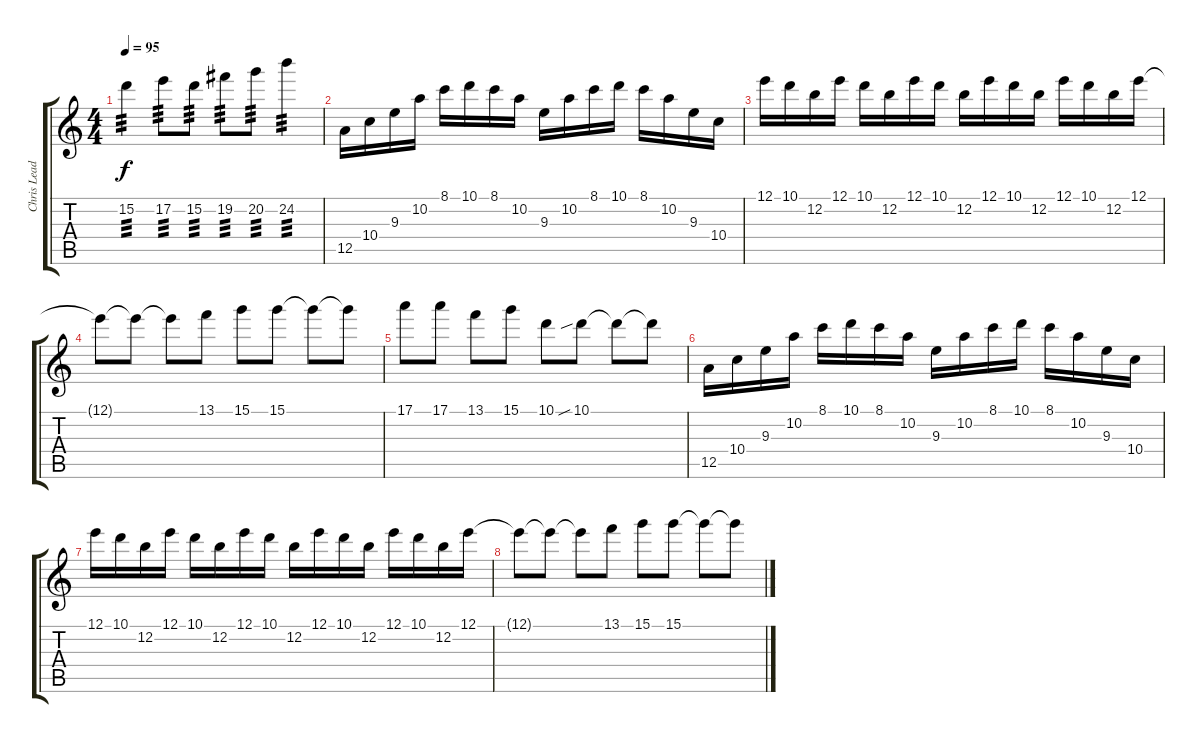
\track ("Chris Lead guitar" "Chris Lead") {instrument distortionguitar}
\staff {score tabs}
\tuning (E4 B3 G3 D3 A2 D2) {hide}
\ts (4 4)
\tempo 95
\clef g2
\ks c
15.2.4{tp 3 dy f} 17.2.8{tp 3} 15.2.8{tp 3} 19.2.8{tp 3} 20.2.8{tp 3} 24.2.4{tp 3} |
12.5.16 10.4.16 9.3.16 10.2.16 8.1.16 10.1.16 8.1.16 10.2.16 9.3.16 10.2.16 8.1.16 10.1.16 8.1.16 10.2.16 9.3.16 10.4.16 |
12.1.16 10.1.16 12.2.16 12.1.16 10.1.16 12.2.16 12.1.16 10.1.16 12.2.16 12.1.16 10.1.16 12.2.16 12.1.16 10.1.16 12.2.16 12.1.16 |
12.1{t}.8 12.1{t}.8 12.1{t}.8 13.1.8 15.1.8 15.1.8 15.1{t}.8 15.1{t}.8 |
17.1.8 17.1.8 13.1.8 15.1.8 10.1.8 10.1{sib}.8 10.1{t}.8 10.1{t}.8 |
12.5.16 10.4.16 9.3.16 10.2.16 8.1.16 10.1.16 8.1.16 10.2.16 9.3.16 10.2.16 8.1.16 10.1.16 8.1.16 10.2.16 9.3.16 10.4.16 |
12.1.16 10.1.16 12.2.16 12.1.16 10.1.16 12.2.16 12.1.16 10.1.16 12.2.16 12.1.16 10.1.16 12.2.16 12.1.16 10.1.16 12.2.16 12.1.16 |
12.1{t}.8 12.1{t}.8 12.1{t}.8 13.1.8 15.1.8 15.1.8 15.1{t}.8 15.1{t}.8
